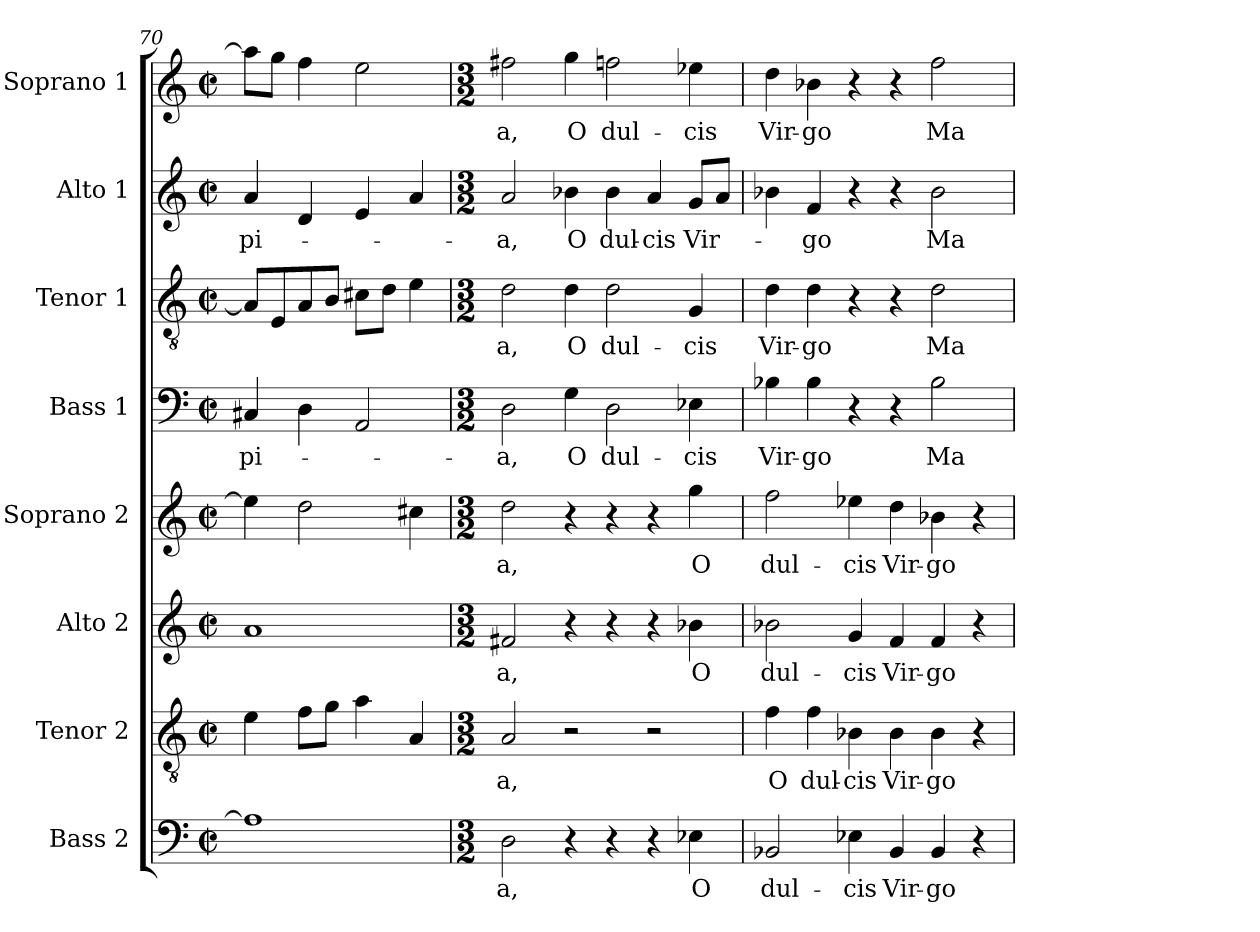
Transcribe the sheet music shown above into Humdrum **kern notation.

**kern	**text	**kern	**text	**kern	**text	**kern	**text	**kern	**text	**kern	**text	**kern	**text	**kern	**text
*part8	*part8	*part7	*part7	*part6	*part6	*part5	*part5	*part4	*part4	*part3	*part3	*part2	*part2	*part1	*part1
*staff8	*staff8	*staff7	*staff7	*staff6	*staff6	*staff5	*staff5	*staff4	*staff4	*staff3	*staff3	*staff2	*staff2	*staff1	*staff1
*I"Bass 2	*	*I"Tenor 2	*	*I"Alto 2	*	*I"Soprano 2	*	*I"Bass 1	*	*I"Tenor 1	*	*I"Alto 1	*	*I"Soprano 1	*
*I'B 2	*	*I'T 2	*	*I'A 2	*	*I'S 2	*	*I'B 1	*	*I'T 1	*	*I'A 1	*	*I'S 1	*
*clefF4	*	*clefGv2	*	*clefG2	*	*clefG2	*	*clefF4	*	*clefGv2	*	*clefG2	*	*clefG2	*
*k[]	*	*k[]	*	*k[]	*	*k[]	*	*k[]	*	*k[]	*	*k[]	*	*k[]	*
*C:	*	*C:	*	*C:	*	*C:	*	*C:	*	*C:	*	*C:	*	*C:	*
*M2/2	*	*M2/2	*	*M2/2	*	*M2/2	*	*M2/2	*	*M2/2	*	*M2/2	*	*M2/2	*
*met(c|)	*	*met(c|)	*	*met(c|)	*	*met(c|)	*	*met(c|)	*	*met(c|)	*	*met(c|)	*	*met(c|)	*
=70	=70	=70	=70	=70	=70	=70	=70	=70	=70	=70	=70	=70	=70	=70	=70
!	!	!	!	!	!	!	!	!	!LO:LY:b	!	!	!	!	!	!
!	!	!	!	!	!	!	!	!	!	!	!	!	!LO:LY:b	!	!
1A]	.	4e\	.	1a	.	4ee\]	.	4C#X/	pi-	8A/L]	.	4a/	pi-	8aa\L]	.
.	.	.	.	.	.	.	.	.	.	8E/	.	.	.	8gg\J	.
.	.	8f\L	.	.	.	2dd\	.	4D\	.	8A/	.	4d/	.	4ff\	.
.	.	8g\J	.	.	.	.	.	.	.	8B/J	.	.	.	.	.
.	.	4a\	.	.	.	.	.	2AA/	.	8c#X\L	.	4e/	.	2ee\	.
.	.	.	.	.	.	.	.	.	.	8d\J	.	.	.	.	.
.	.	4A/	.	.	.	4cc#X\	.	.	.	4e\	.	4a/	.	.	.
!!LO:PB:g=z
=71	=71	=71	=71	=71	=71	=71	=71	=71	=71	=71	=71	=71	=71	=71	=71
*M3/2	*	*M3/2	*	*M3/2	*	*M3/2	*	*M3/2	*	*M3/2	*	*M3/2	*	*M3/2	*
!	!LO:LY:b	!	!	!	!	!	!	!	!	!	!	!	!	!	!
!	!	!	!LO:LY:b	!	!	!	!	!	!	!	!	!	!	!	!
!	!	!	!	!	!LO:LY:b	!	!	!	!	!	!	!	!	!	!
!	!	!	!	!	!	!	!LO:LY:b	!	!	!	!	!	!	!	!
!	!	!	!	!	!	!	!	!	!LO:LY:b	!	!	!	!	!	!
!	!	!	!	!	!	!	!	!	!	!	!LO:LY:b	!	!	!	!
!	!	!	!	!	!	!	!	!	!	!	!	!	!LO:LY:b	!	!
!	!	!	!	!	!	!	!	!	!	!	!	!	!	!	!LO:LY:b
2D\	-a,	2A/	-a,	2f#X/	-a,	2dd\	-a,	2D\	-a,	2d\	-a,	2a/	-a,	2ff#X\	-a,
!	!	!	!	!	!	!	!	!	!LO:LY:b	!	!	!	!	!	!
!	!	!	!	!	!	!	!	!	!	!	!LO:LY:b	!	!	!	!
!	!	!	!	!	!	!	!	!	!	!	!	!	!LO:LY:b	!	!
!	!	!	!	!	!	!	!	!	!	!	!	!	!	!	!LO:LY:b
4r	.	2r	.	4r	.	4r	.	4G\	O	4d\	O	4b-X\	O	4gg\	O
!	!	!	!	!	!	!	!	!	!LO:LY:b	!	!	!	!	!	!
!	!	!	!	!	!	!	!	!	!	!	!LO:LY:b	!	!	!	!
!	!	!	!	!	!	!	!	!	!	!	!	!	!LO:LY:b	!	!
!	!	!	!	!	!	!	!	!	!	!	!	!	!	!	!LO:LY:b
4r	.	.	.	4r	.	4r	.	2D\	dul-	2d\	dul-	4b-\	dul-	2ffn\	dul-
!	!	!	!	!	!	!	!	!	!	!	!	!	!LO:LY:b	!	!
4r	.	2r	.	4r	.	4r	.	.	.	.	.	4a/	-cis	.	.
!	!LO:LY:b	!	!	!	!	!	!	!	!	!	!	!	!	!	!
!	!	!	!	!	!LO:LY:b	!	!	!	!	!	!	!	!	!	!
!	!	!	!	!	!	!	!LO:LY:b	!	!	!	!	!	!	!	!
!	!	!	!	!	!	!	!	!	!LO:LY:b	!	!	!	!	!	!
!	!	!	!	!	!	!	!	!	!	!	!LO:LY:b	!	!	!	!
!	!	!	!	!	!	!	!	!	!	!	!	!	!LO:LY:b	!	!
!	!	!	!	!	!	!	!	!	!	!	!	!	!	!	!LO:LY:b
4E-X\	O	.	.	4b-X\	O	4gg\	O	4E-X\	-cis	4G/	-cis	8g/L	Vir-	4ee-X\	-cis
.	.	.	.	.	.	.	.	.	.	.	.	8a/J	.	.	.
=72	=72	=72	=72	=72	=72	=72	=72	=72	=72	=72	=72	=72	=72	=72	=72
!	!LO:LY:b	!	!	!	!	!	!	!	!	!	!	!	!	!	!
!	!	!	!LO:LY:b	!	!	!	!	!	!	!	!	!	!	!	!
!	!	!	!	!	!LO:LY:b	!	!	!	!	!	!	!	!	!	!
!	!	!	!	!	!	!	!LO:LY:b	!	!	!	!	!	!	!	!
!	!	!	!	!	!	!	!	!	!LO:LY:b	!	!	!	!	!	!
!	!	!	!	!	!	!	!	!	!	!	!LO:LY:b	!	!	!	!
!	!	!	!	!	!	!	!	!	!	!	!	!	!	!	!LO:LY:b
2BB-X/	dul-	4f\	O	2b-X\	dul-	2ff\	dul-	4B-X\	Vir-	4d\	Vir-	4b-X\	.	4dd\	Vir-
!	!	!	!LO:LY:b	!	!	!	!	!	!	!	!	!	!	!	!
!	!	!	!	!	!	!	!	!	!LO:LY:b	!	!	!	!	!	!
!	!	!	!	!	!	!	!	!	!	!	!LO:LY:b	!	!	!	!
!	!	!	!	!	!	!	!	!	!	!	!	!	!LO:LY:b	!	!
!	!	!	!	!	!	!	!	!	!	!	!	!	!	!	!LO:LY:b
.	.	4f\	dul-	.	.	.	.	4B-\	-go	4d\	-go	4f/	-go	4b-X\	-go
!	!LO:LY:b	!	!	!	!	!	!	!	!	!	!	!	!	!	!
!	!	!	!LO:LY:b	!	!	!	!	!	!	!	!	!	!	!	!
!	!	!	!	!	!LO:LY:b	!	!	!	!	!	!	!	!	!	!
!	!	!	!	!	!	!	!LO:LY:b	!	!	!	!	!	!	!	!
4E-X\	-cis	4B-X\	-cis	4g/	-cis	4ee-X\	-cis	4r	.	4r	.	4r	.	4r	.
!	!LO:LY:b	!	!	!	!	!	!	!	!	!	!	!	!	!	!
!	!	!	!LO:LY:b	!	!	!	!	!	!	!	!	!	!	!	!
!	!	!	!	!	!LO:LY:b	!	!	!	!	!	!	!	!	!	!
!	!	!	!	!	!	!	!LO:LY:b	!	!	!	!	!	!	!	!
4BB-/	Vir-	4B-\	Vir-	4f/	Vir-	4dd\	Vir-	4r	.	4r	.	4r	.	4r	.
!	!LO:LY:b	!	!	!	!	!	!	!	!	!	!	!	!	!	!
!	!	!	!LO:LY:b	!	!	!	!	!	!	!	!	!	!	!	!
!	!	!	!	!	!LO:LY:b	!	!	!	!	!	!	!	!	!	!
!	!	!	!	!	!	!	!LO:LY:b	!	!	!	!	!	!	!	!
!	!	!	!	!	!	!	!	!	!LO:LY:b	!	!	!	!	!	!
!	!	!	!	!	!	!	!	!	!	!	!LO:LY:b	!	!	!	!
!	!	!	!	!	!	!	!	!	!	!	!	!	!LO:LY:b	!	!
!	!	!	!	!	!	!	!	!	!	!	!	!	!	!	!LO:LY:b
4BB-/	-go	4B-\	-go	4f/	-go	4b-X\	-go	2B-\	Ma-	2d\	Ma-	2b-\	Ma-	2ff\	Ma-
4r	.	4r	.	4r	.	4r	.	.	.	.	.	.	.	.	.
=	=	=	=	=	=	=	=	=	=	=	=	=	=	=	=
*-	*-	*-	*-	*-	*-	*-	*-	*-	*-	*-	*-	*-	*-	*-	*-
